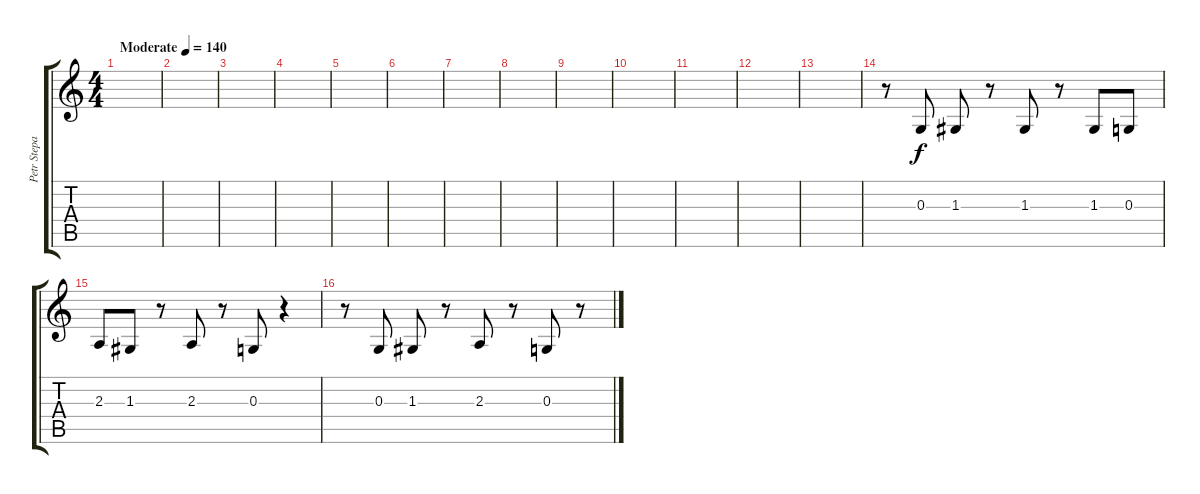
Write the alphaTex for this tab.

\track ("Petr Stepan (zpev)" "Petr Stepa") {instrument tenorsax}
\staff {score tabs}
\tuning (E4 B3 G3 D3 A2 E2) {hide}
\ts (4 4)
\tempo (140 "Moderate")
\clef g2
\ks c
|
|
|
|
|
|
|
|
|
|
|
|
|
r.8 0.3.8 1.3.8 r.8 1.3.8 r.8 1.3.8 0.3.8 |
2.3.8 1.3.8 r.8 2.3.8 r.8 0.3.8 r.4 |
r.8 0.3.8 1.3.8 r.8 2.3.8 r.8 0.3.8 r.8
